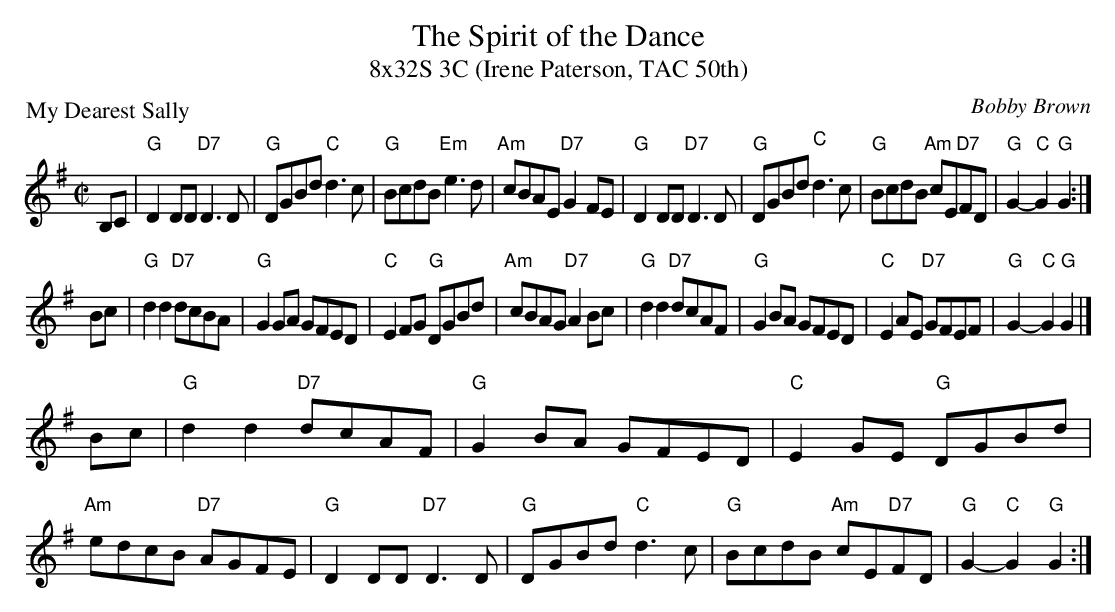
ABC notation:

X:1
T: The Spirit of the Dance
T: 8x32S 3C (Irene Paterson, TAC 50th)
P: My Dearest Sally
C: Bobby Brown
M: C|
L: 1/8
K: G
B,C \
| "G"D2DD "D7"D3D | "G"DGBd "C"d3c | "G"BcdB "Em"e3d | "Am"cBAE "D7"G2FE \
| "G"D2DD "D7"D3D | "G"DGBd "C"d3c | "G"BcdB "Am"cE"D7"FD | "G"G2-"C"G2 "G"G2 :|
Bc \
| "G"d2d2 "D7"dcBA | "G"G2GA GFED | "C"E2FG "G"DGBd | "Am"cBAG "D7"A2Bc \
| "G"d2d2 "D7"dcAF | "G"G2BA GFED | "C"E2AE "D7"GFEF | "G"G2-"C"G2 "G"G2 |]
Bc \
| "G"d2d2 "D7"dcAF | "G"G2BA GFED | "C"E2GE "G"DGBd | "Am"edcB "D7"AGFE \
| "G"D2DD "D7"D3D | "G"DGBd "C"d3c | "G"BcdB "Am"cE"D7"FD | "G"G2-"C"G2 "G"G2 :|
